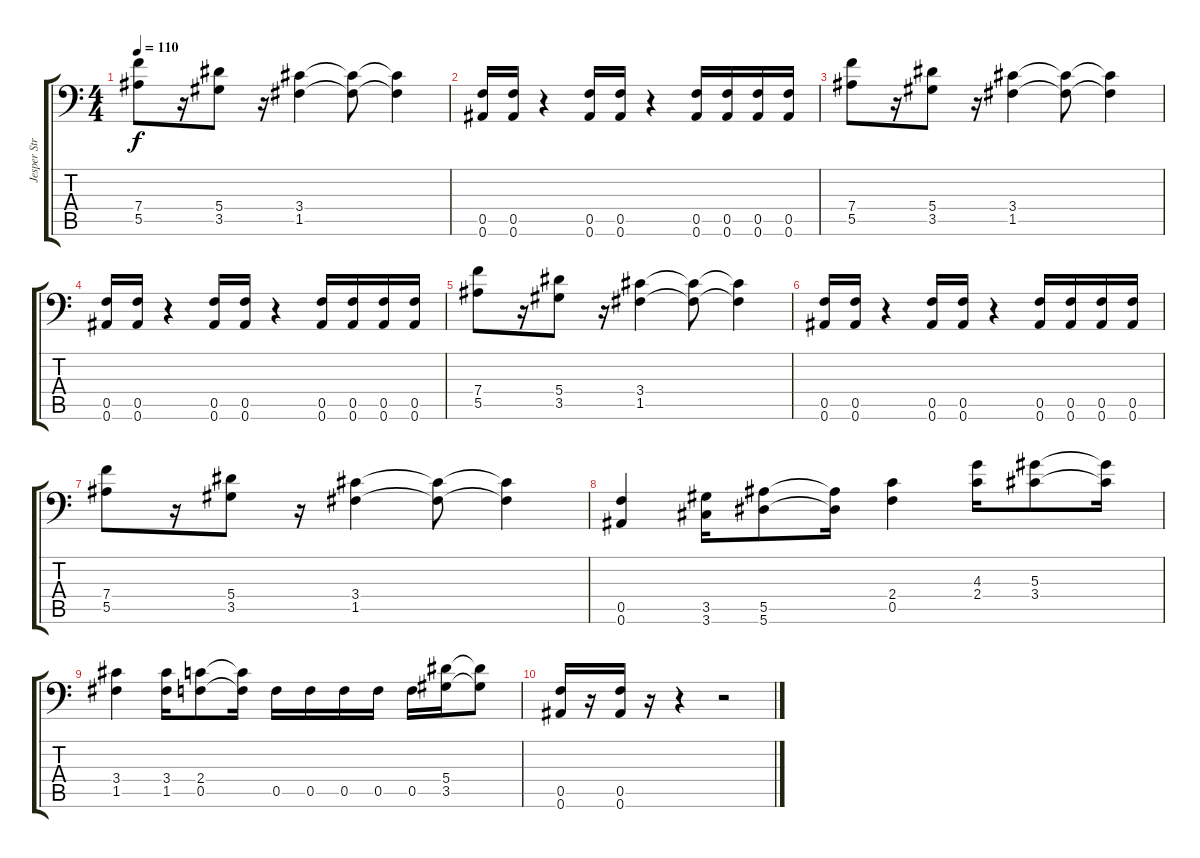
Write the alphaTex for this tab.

\track ("Jesper Strömblad" "Jesper Str") {instrument distortionguitar}
\staff {score tabs}
\tuning (C4 G3 Eb3 Bb2 F2 Bb1) {hide}
\ts (4 4)
\tempo 110
\clef f4
\ks c
(7.4 5.5).8{dy f} r.16 (5.4 3.5).8 r.16 (3.4 1.5).4 (3.4{t} 1.5{t}).8 (3.4{t} 1.5{t}).4 |
(0.5 0.6).16 (0.5 0.6).16 r.4 (0.5 0.6).16 (0.5 0.6).16 r.4 (0.5 0.6).16 (0.5 0.6).16 (0.5 0.6).16 (0.5 0.6).16 |
(7.4 5.5).8 r.16 (5.4 3.5).8 r.16 (3.4 1.5).4 (3.4{t} 1.5{t}).8 (3.4{t} 1.5{t}).4 |
(0.5 0.6).16 (0.5 0.6).16 r.4 (0.5 0.6).16 (0.5 0.6).16 r.4 (0.5 0.6).16 (0.5 0.6).16 (0.5 0.6).16 (0.5 0.6).16 |
(7.4 5.5).8 r.16 (5.4 3.5).8 r.16 (3.4 1.5).4 (3.4{t} 1.5{t}).8 (3.4{t} 1.5{t}).4 |
(0.5 0.6).16 (0.5 0.6).16 r.4 (0.5 0.6).16 (0.5 0.6).16 r.4 (0.5 0.6).16 (0.5 0.6).16 (0.5 0.6).16 (0.5 0.6).16 |
(7.4 5.5).8 r.16 (5.4 3.5).8 r.16 (3.4 1.5).4 (3.4{t} 1.5{t}).8 (3.4{t} 1.5{t}).4 |
(0.5 0.6).4 (3.5 3.6).16 (5.5 5.6).8 (5.5{t} 5.6{t}).16 (2.4 0.5).4 (4.3 2.4).16 (5.3 3.4).8 (5.3{t} 3.4{t}).16 |
(3.4 1.5).4 (3.4 1.5).16 (2.4 0.5).8 (2.4{t} 0.5{t}).16 0.5.16 0.5.16 0.5.16 0.5.16 0.5.16 (5.4 3.5).16 (5.4{t} 3.5{t}).8 |
(0.5 0.6).16 r.16 (0.5 0.6).16 r.16 r.4 r.2
